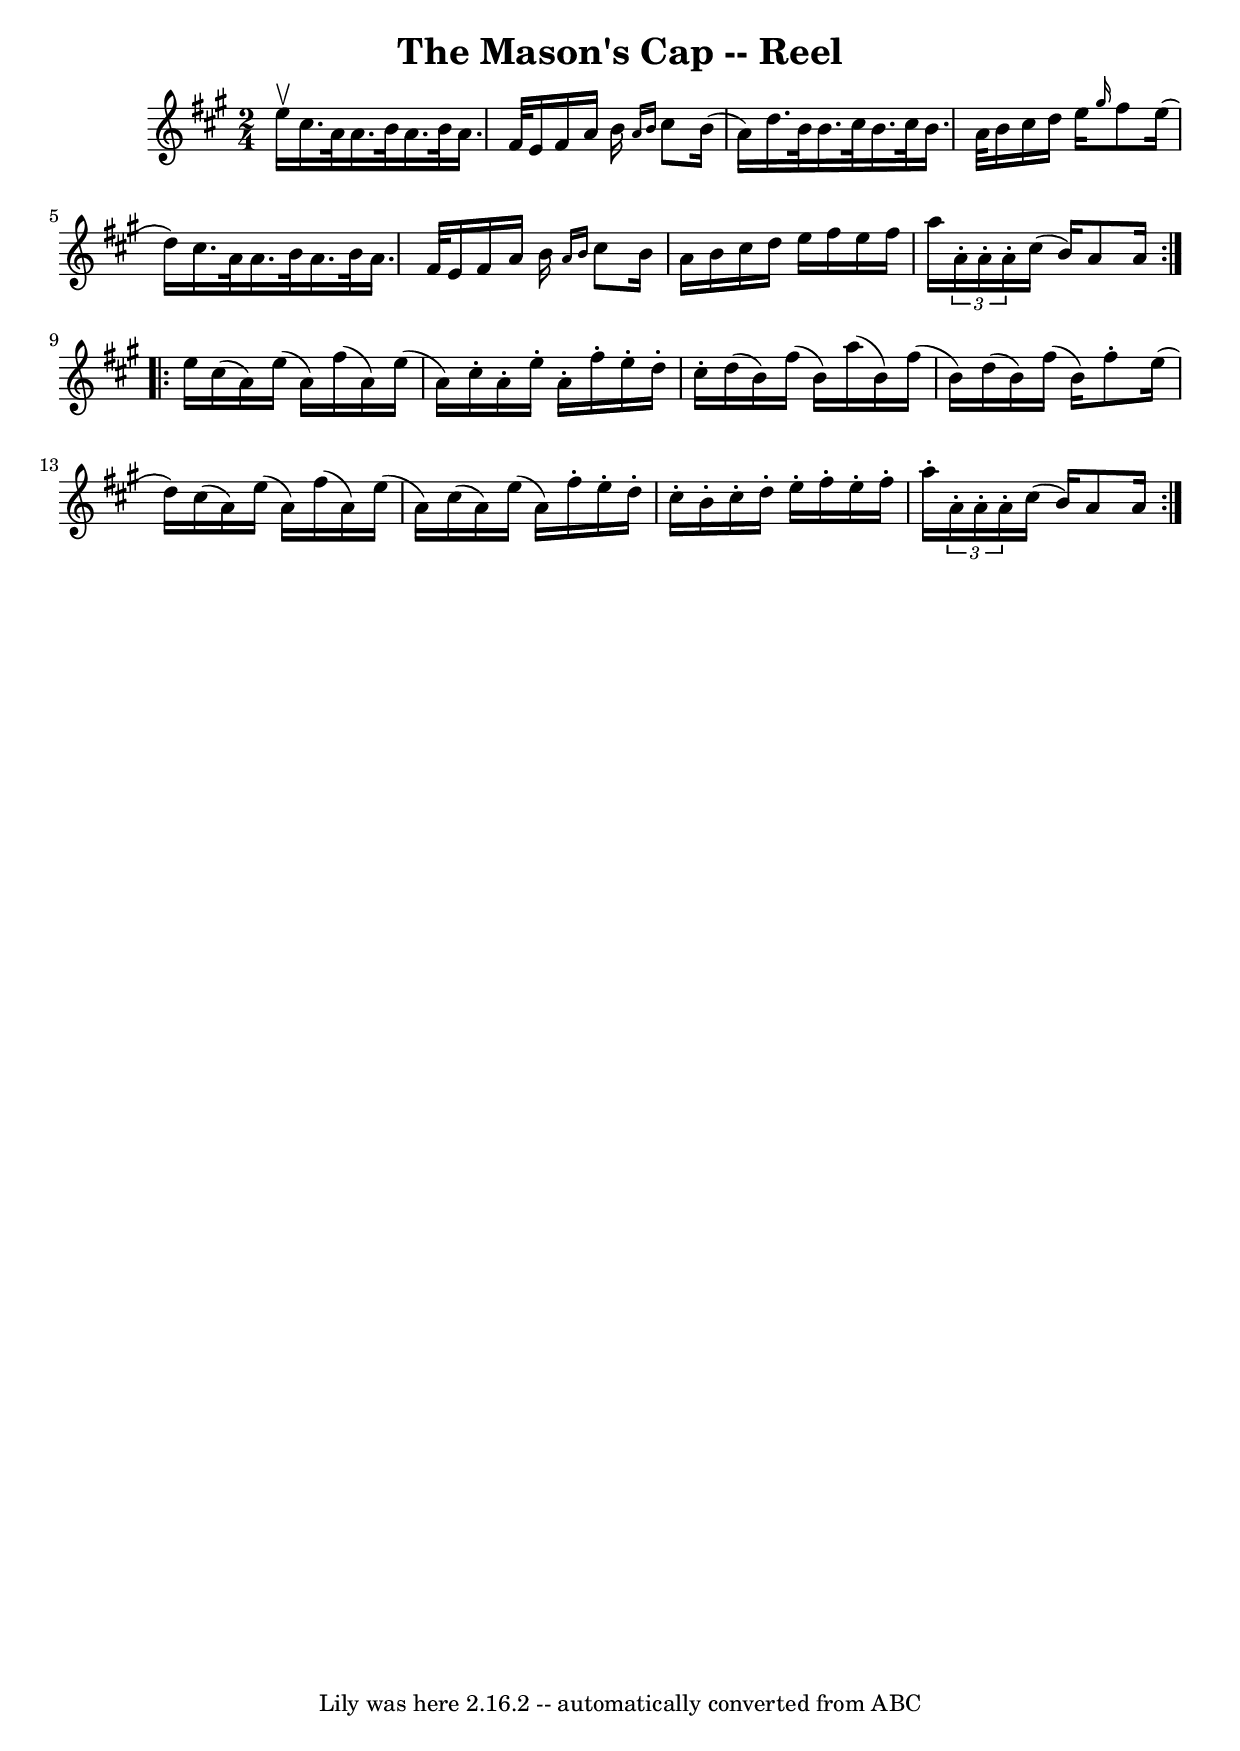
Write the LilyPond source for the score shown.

\version "2.16.2"
\include "Mammoth.ily"
\header {
  %% book = "Ryan's Mammoth Collection"
  crossRefNumber = "1"
  footnotes = ""
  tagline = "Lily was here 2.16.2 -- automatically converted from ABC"
  title = "The Mason's Cap -- Reel"

}
voicedefault =  {



  \repeat volta 2 {

    \time 2/4 
    \key a \major
    e''16^\upbow |
    cis''16. a'32 a'16.    
    b'32 a'16. b'32 a'16. fis'32  |
    e'16 fis'16 a'16    
    b'16  \grace { a'16 b'16  
		 } cis''8 b'16 (a'16) |
    
    d''16. b'32 b'16. cis''32 b'16. cis''32 b'16. a'32  
    |
    b'16 cis''16 d''16 e''16  \grace { gis''16  
				     } fis''8   
    e''16 (d''16) |
    cis''16. a'32 a'16. b'32 a'16.    
    b'32 a'16. fis'32  |
    e'16 fis'16 a'16 b'16  \grace {    
      a'16 b'16  
    } cis''8 b'16 a'16  |
    b'16 cis''16 d''16   
    e''16 fis''16 e''16 fis''16 a''16  |
    \times 2/3 { a'16 -. 
		 a'16 -. a'16 -. 
	       } cis''16 (b'16) a'8 a'16  
  } 
  \repeat volta 2 {
    
    e''16  |
    cis''16 (a'16) e''16 (a'16) fis''16 (
    a'16) e''16 (a'16) |
    cis''16 -. a'16 -. e''16 -. a'16 -. fis''16 -. e''16 -. d''16 -. cis''16 -. |
    d''16 (b'16  -) fis''16 (b'16) a''16 (b'16) fis''16 (b'16) |
    
    d''16 (b'16) fis''16 (b'16) fis''8 -. e''16 (d''16) 
    |
    cis''16 (a'16) e''16 (a'16) fis''16 (a'16)   
    e''16 (a'16) |
    cis''16 (a'16) e''16 (a'16)   
    fis''16 -. e''16 -. d''16 -. cis''16 -. |
    b'16 -. cis''16 -.   
    d''16 -. e''16 -. fis''16 -. e''16 -. fis''16 -. a''16 -. |
    
    \times 2/3 { a'16 -. a'16 -. a'16 -. 
	       } cis''16 (b'16) a'8    
    a'16  
  }   

}

\score{
  <<

    \context Staff="default"
    {
      \voicedefault 
      
    }

  >>
  \layout {
    
  }
  \midi {
  }

}
